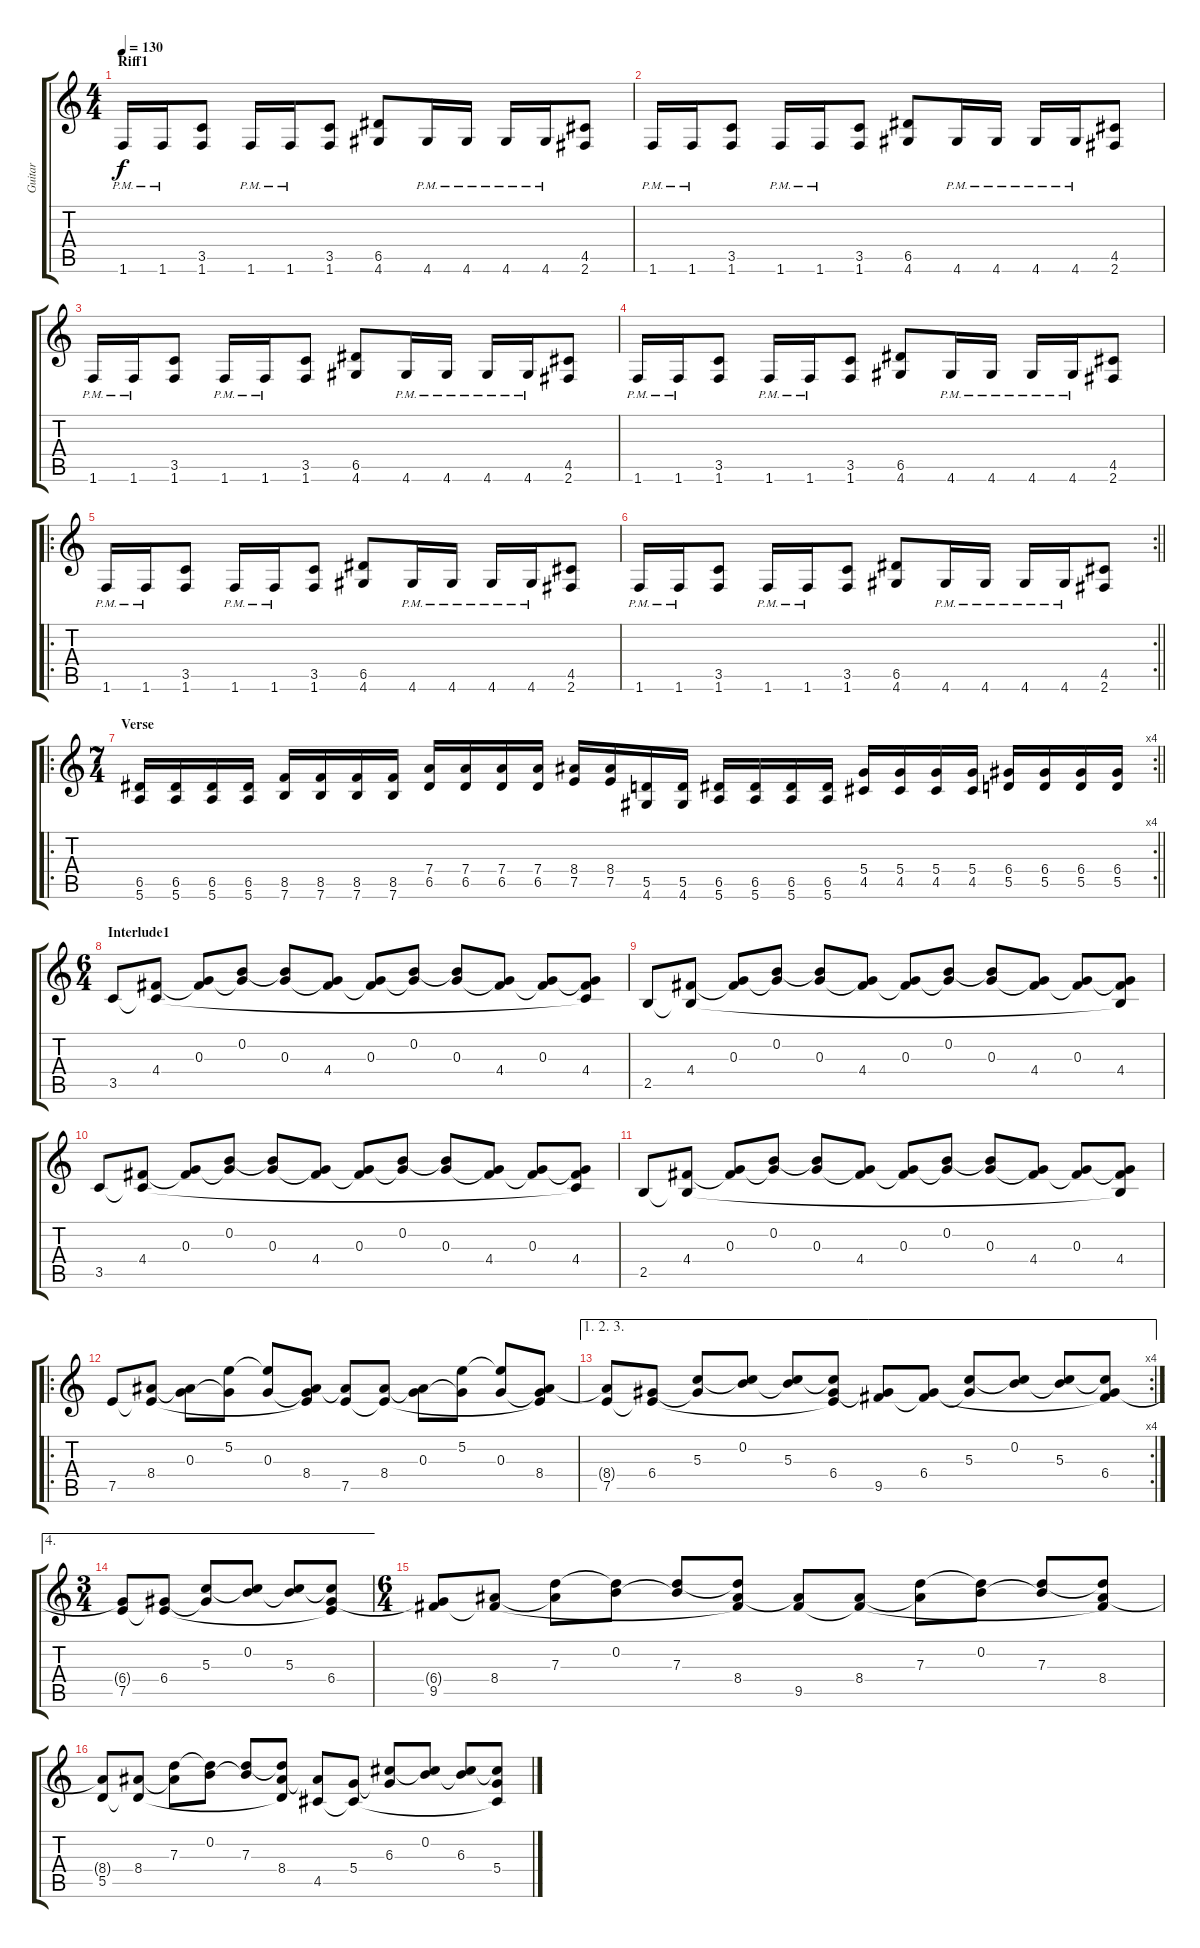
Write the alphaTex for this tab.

\track ("Guitar" "Guitar") {instrument distortionguitar}
\staff {score tabs}
\tuning (E4 B3 G3 D3 A2 E2) {hide}
\ts (4 4)
\section ("" "Riff1")
\tempo 130
\clef g2
\ks c
1.6{pm}.16{dy f} 1.6{pm}.16 (3.5 1.6).8 1.6{pm}.16 1.6{pm}.16 (3.5 1.6).8 (6.5 4.6).8 4.6{pm}.16 4.6{pm}.16 4.6{pm}.16 4.6{pm}.16 (4.5 2.6).8 |
1.6{pm}.16 1.6{pm}.16 (3.5 1.6).8 1.6{pm}.16 1.6{pm}.16 (3.5 1.6).8 (6.5 4.6).8 4.6{pm}.16 4.6{pm}.16 4.6{pm}.16 4.6{pm}.16 (4.5 2.6).8 |
1.6{pm}.16 1.6{pm}.16 (3.5 1.6).8 1.6{pm}.16 1.6{pm}.16 (3.5 1.6).8 (6.5 4.6).8 4.6{pm}.16 4.6{pm}.16 4.6{pm}.16 4.6{pm}.16 (4.5 2.6).8 |
1.6{pm}.16 1.6{pm}.16 (3.5 1.6).8 1.6{pm}.16 1.6{pm}.16 (3.5 1.6).8 (6.5 4.6).8 4.6{pm}.16 4.6{pm}.16 4.6{pm}.16 4.6{pm}.16 (4.5 2.6).8 |
\ro
1.6{pm}.16 1.6{pm}.16 (3.5 1.6).8 1.6{pm}.16 1.6{pm}.16 (3.5 1.6).8 (6.5 4.6).8 4.6{pm}.16 4.6{pm}.16 4.6{pm}.16 4.6{pm}.16 (4.5 2.6).8 |
\rc 2
\barLineRight lightlight
1.6{pm}.16 1.6{pm}.16 (3.5 1.6).8 1.6{pm}.16 1.6{pm}.16 (3.5 1.6).8 (6.5 4.6).8 4.6{pm}.16 4.6{pm}.16 4.6{pm}.16 4.6{pm}.16 (4.5 2.6).8 |
\ro
\rc 4
\ts (7 4)
\section ("" "Verse")
\barLineRight lightlight
(6.5 5.6).16 (6.5 5.6).16 (6.5 5.6).16 (6.5 5.6).16 (8.5 7.6).16 (8.5 7.6).16 (8.5 7.6).16 (8.5 7.6).16 (7.4 6.5).16 (7.4 6.5).16 (7.4 6.5).16 (7.4 6.5).16 (8.4 7.5).16 (8.4 7.5).16 (5.5 4.6).16 (5.5 4.6).16 (6.5 5.6).16 (6.5 5.6).16 (6.5 5.6).16 (6.5 5.6).16 (5.4 4.5).16 (5.4 4.5).16 (5.4 4.5).16 (5.4 4.5).16 (6.4 5.5).16 (6.4 5.5).16 (6.4 5.5).16 (6.4 5.5).16 |
\ts (6 4)
\section ("" "Interlude1")
3.5.8 (4.4 3.5{t}).8 (0.3 4.4{t}).8 (0.2 0.3{t}).8 (0.2{t} 0.3).8 (0.3{t} 4.4).8 (0.3 4.4{t}).8 (0.2 0.3{t}).8 (0.2{t} 0.3).8 (0.3{t} 4.4).8 (0.3 4.4{t}).8 (0.3{t} 4.4 3.5{t}).8 |
2.5.8 (4.4 2.5{t}).8 (0.3 4.4{t}).8 (0.2 0.3{t}).8 (0.2{t} 0.3).8 (0.3{t} 4.4).8 (0.3 4.4{t}).8 (0.2 0.3{t}).8 (0.2{t} 0.3).8 (0.3{t} 4.4).8 (0.3 4.4{t}).8 (0.3{t} 4.4 2.5{t}).8 |
3.5.8 (4.4 3.5{t}).8 (0.3 4.4{t}).8 (0.2 0.3{t}).8 (0.2{t} 0.3).8 (0.3{t} 4.4).8 (0.3 4.4{t}).8 (0.2 0.3{t}).8 (0.2{t} 0.3).8 (0.3{t} 4.4).8 (0.3 4.4{t}).8 (0.3{t} 4.4 3.5{t}).8 |
2.5.8 (4.4 2.5{t}).8 (0.3 4.4{t}).8 (0.2 0.3{t}).8 (0.2{t} 0.3).8 (0.3{t} 4.4).8 (0.3 4.4{t}).8 (0.2 0.3{t}).8 (0.2{t} 0.3).8 (0.3{t} 4.4).8 (0.3 4.4{t}).8 (0.3{t} 4.4 2.5{t}).8 |
\ro
7.5.8 (8.4 7.5{t}).8 (0.3 8.4{t}).8 (5.2 0.3{t}).8 (5.2{t} 0.3).8 (0.3{t} 8.4 7.5{t}).8 (8.4{t} 7.5).8 (8.4 7.5{t}).8 (0.3 8.4{t}).8 (5.2 0.3{t}).8 (5.2{t} 0.3).8 (0.3{t} 8.4 7.5{t}).8 |
\ae (1 2 3)
\rc 4
(8.4{t} 7.5).8 (6.4 7.5{t}).8 (5.3 6.4{t}).8 (0.2 5.3{t}).8 (0.2{t} 5.3).8 (5.3{t} 6.4 7.5{t}).8 (6.4{t} 9.5).8 (6.4 9.5{t}).8 (5.3 6.4{t}).8 (0.2 5.3{t}).8 (0.2{t} 5.3).8 (5.3{t} 6.4 9.5{t}).8 |
\ae 4
\ts (3 4)
(6.4{t} 7.5).8 (6.4 7.5{t}).8 (5.3 6.4{t}).8 (0.2 5.3{t}).8 (0.2{t} 5.3).8 (5.3{t} 6.4 7.5{t}).8 |
\ts (6 4)
(6.4{t} 9.5).8 (8.4 9.5{t}).8 (7.3 8.4{t}).8 (0.2 7.3{t}).8 (0.2{t} 7.3).8 (7.3{t} 8.4 9.5{t}).8 (8.4{t} 9.5).8 (8.4 9.5{t}).8 (7.3 8.4{t}).8 (0.2 7.3{t}).8 (0.2{t} 7.3).8 (7.3{t} 8.4 9.5{t}).8 |
(8.4{t} 5.5).8 (8.4 5.5{t}).8 (7.3 8.4{t}).8 (0.2 7.3{t}).8 (0.2{t} 7.3).8 (7.3{t} 8.4 5.5{t}).8 (8.4{t} 4.5).8 (5.4 4.5{t}).8 (6.3 5.4{t}).8 (0.2 6.3{t}).8 (0.2{t} 6.3).8 (6.3{t} 5.4 4.5{t}).8
